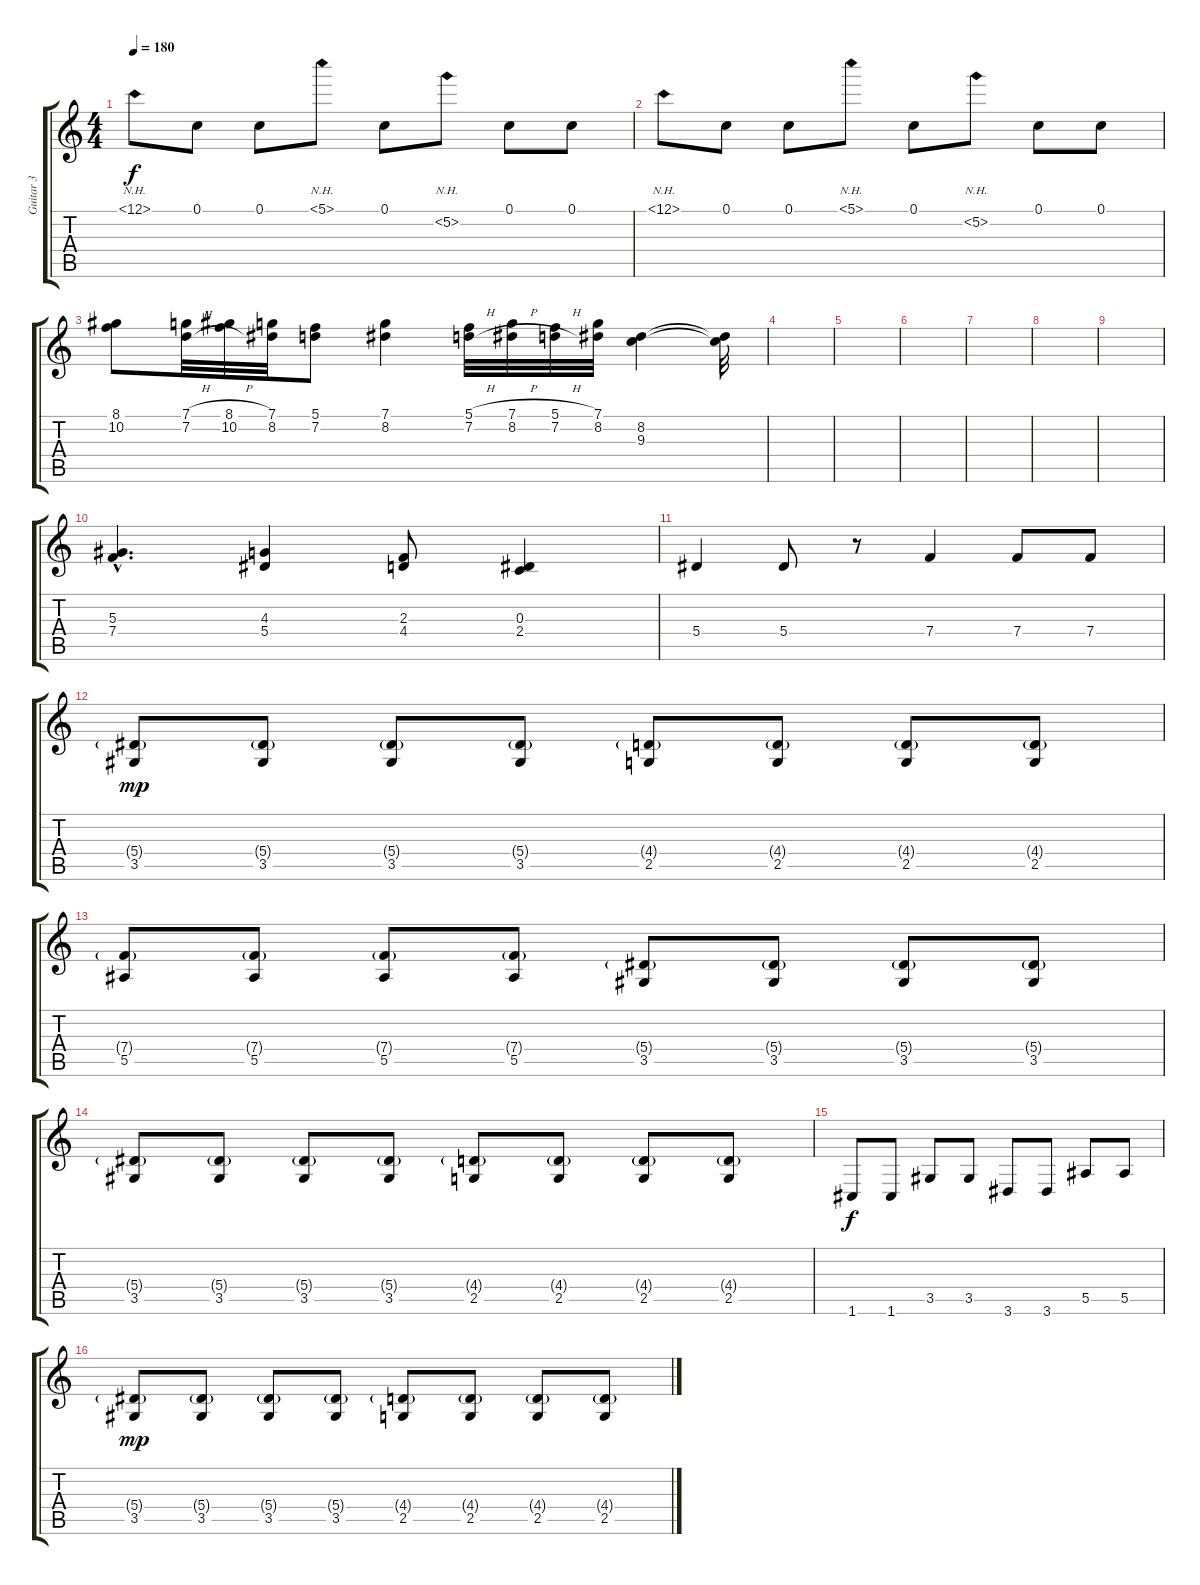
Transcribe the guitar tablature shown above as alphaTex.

\track ("Guitar 3" "Guitar 3") {instrument distortionguitar}
\staff {score tabs}
\tuning (C4 G3 Eb3 Bb2 F2 C2) {hide}
\ts (4 4)
\tempo 180
\clef g2
\ks c
12.1{nh}.8{dy f} 0.1.8 0.1.8 5.1{nh}.8 0.1.8 5.2{nh}.8 0.1.8 0.1.8 |
12.1{nh}.8 0.1.8 0.1.8 5.1{nh}.8 0.1.8 5.2{nh}.8 0.1.8 0.1.8 |
(8.1 10.2).8 (7.1{h} 7.2{h}).32 (8.1{h} 10.2{h}).32 (7.1 8.2).32 (5.1 7.2).8 (7.1 8.2).4 (5.1{h} 7.2{h}).32 (7.1{h} 8.2{h}).32 (5.1{h} 7.2{h}).32 (7.1 8.2).32 (8.2 9.3).4 (8.2{t} 9.3{t}).32 |
|
|
|
|
|
|
(5.3{hac} 7.4{hac}).4{d} (4.3 5.4).4 (2.3 4.4).8 (0.3 2.4).4 |
5.4.4 5.4.8 r.8 7.4.4 7.4.8 7.4.8 |
(5.4{g} 3.5).8{dy mp} (5.4{g} 3.5).8 (5.4{g} 3.5).8 (5.4{g} 3.5).8 (4.4{g} 2.5).8 (4.4{g} 2.5).8 (4.4{g} 2.5).8 (4.4{g} 2.5).8 |
(7.4{g} 5.5).8 (7.4{g} 5.5).8 (7.4{g} 5.5).8 (7.4{g} 5.5).8 (5.4{g} 3.5).8 (5.4{g} 3.5).8 (5.4{g} 3.5).8 (5.4{g} 3.5).8 |
(5.4{g} 3.5).8 (5.4{g} 3.5).8 (5.4{g} 3.5).8 (5.4{g} 3.5).8 (4.4{g} 2.5).8 (4.4{g} 2.5).8 (4.4{g} 2.5).8 (4.4{g} 2.5).8 |
1.6.8{dy f} 1.6.8 3.5.8 3.5.8 3.6.8 3.6.8 5.5.8 5.5.8 |
(5.4{g} 3.5).8{dy mp} (5.4{g} 3.5).8 (5.4{g} 3.5).8 (5.4{g} 3.5).8 (4.4{g} 2.5).8 (4.4{g} 2.5).8 (4.4{g} 2.5).8 (4.4{g} 2.5).8
